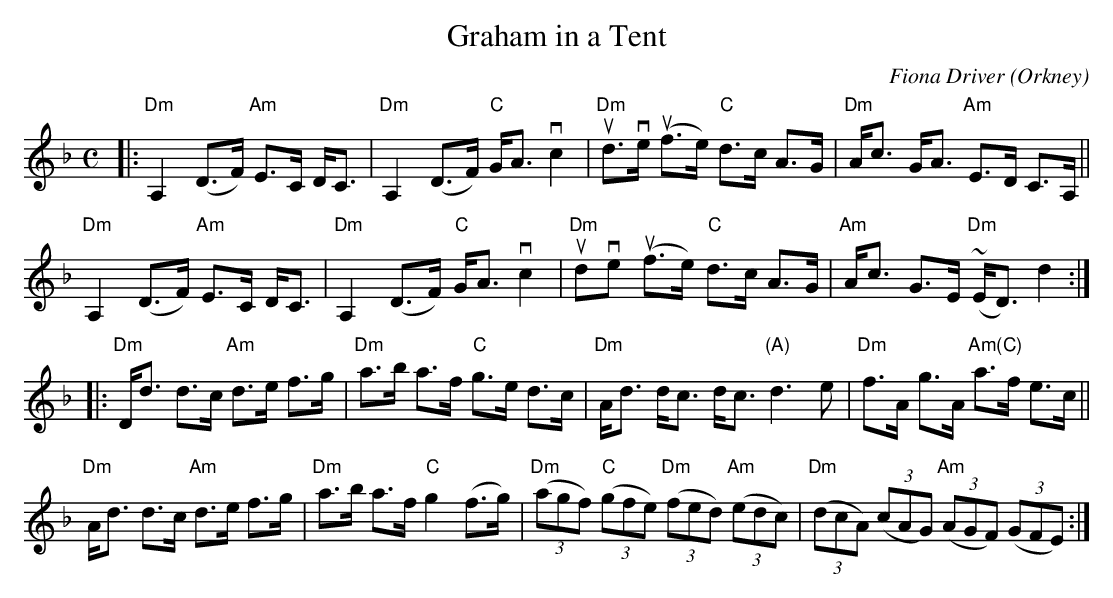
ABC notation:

X:1
T: Graham in a Tent
C: Fiona Driver
O: Orkney
M: C
L: 1/8
K: Dm
|:\
"Dm"A,2 (D>F) "Am"E>C D<C | "Dm"A,2 (D>F) "C"G<A vc2 |\
"Dm"ud>ve (uf>e) "C"d>c A>G | "Dm"A<c G<A "Am"E>D C>A, ||
"Dm"A,2 (D>F) "Am"E>C D<C | "Dm"A,2 (D>F) "C"G<A vc2 |\
"Dm"udve (uf>e) "C"d>c A>G | "Am"A<c G>E ("Dm"~E<D) d2 :|
|:\
"Dm"D<d d>c "Am"d>e f>g | "Dm"a>b a>f "C"g>e d>c |\
"Dm"A<d d<c d<c "(A)"d3e | "Dm"f>A g>A "Am(C)"a>f e>c ||
"Dm"A<d d>c "Am"d>e f>g | "Dm"a>b a>f "C"g2 (f>g) |\
"Dm"(3(agf) "C"(3(gfe) "Dm"(3(fed) "Am"(3(edc) | "Dm"(3(dcA) (3(cAG) "Am"(3(AGF) (3(GFE) :|
